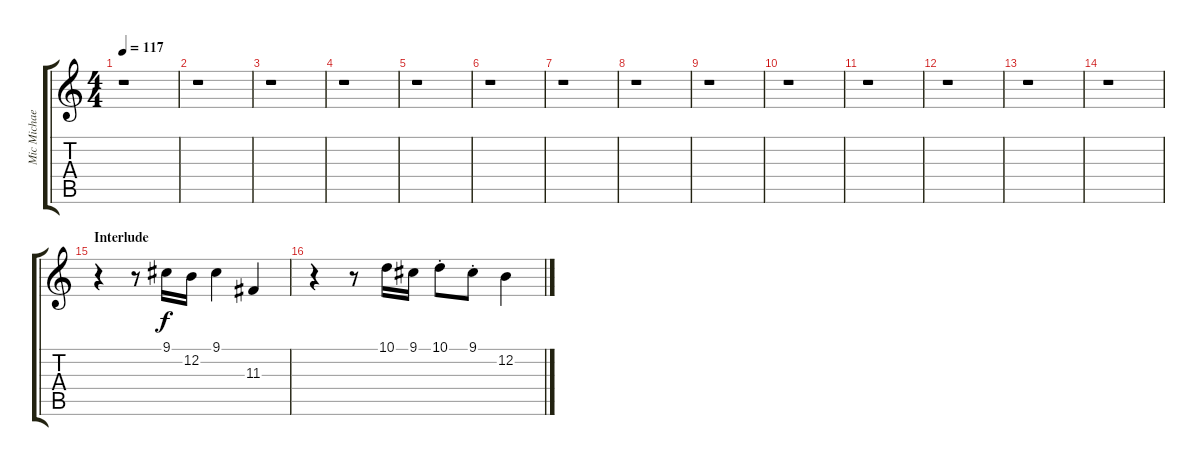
\track ("Mic Michaeli (Bottom Keyboard/RH)" "Mic Michae") {instrument synthbrass1}
\staff {score tabs}
\tuning (E4 B3 G3 D3 A2 E2) {hide}
\ts (4 4)
\tempo 117
\clef g2
\ks c
r.1{dy f} |
r.1 |
r.1 |
r.1 |
r.1 |
r.1 |
r.1 |
r.1 |
r.1 |
r.1 |
r.1 |
r.1 |
r.1 |
r.1 |
\section ("" "Interlude")
r.4 r.8 9.1.16 12.2.16 9.1.4 11.3.4 |
r.4 r.8 10.1.16 9.1.16 10.1{st}.8 9.1{st}.8 12.2.4
